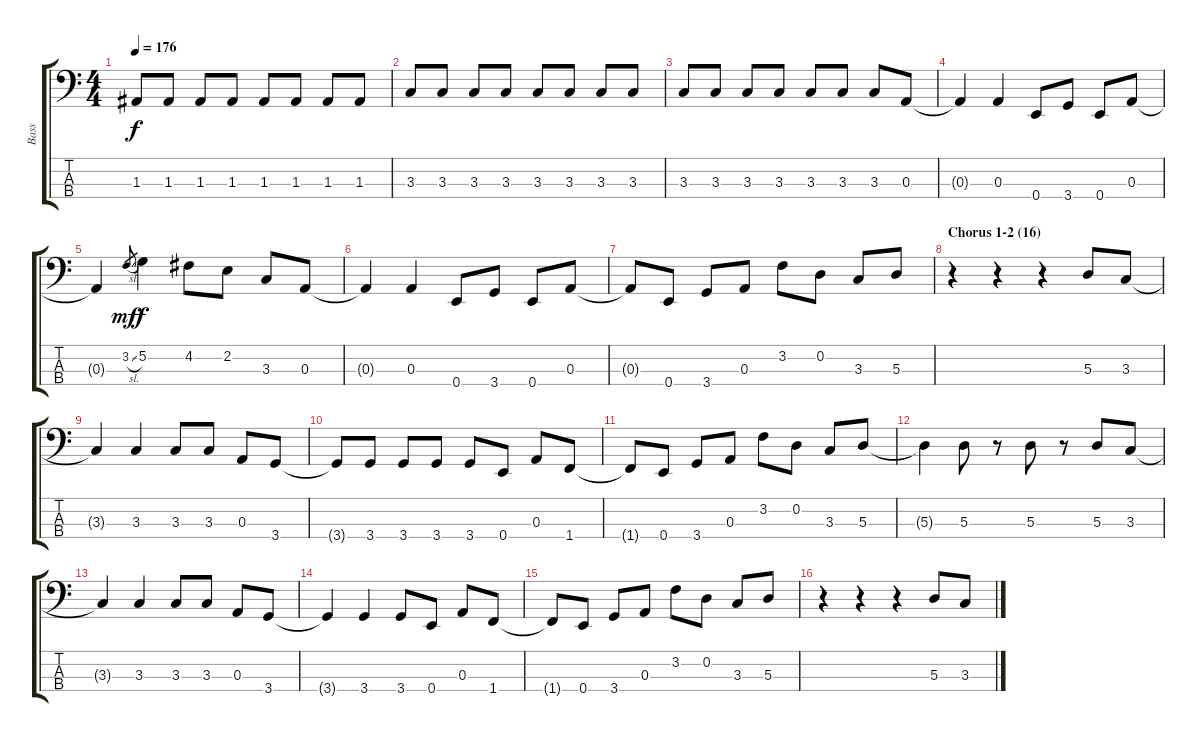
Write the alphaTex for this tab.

\track ("Bass" "Bass") {instrument electricbassfinger}
\staff {score tabs}
\tuning (G2 D2 A1 E1) {hide}
\ts (4 4)
\tempo 176
\clef f4
\ks c
1.3.8{dy f} 1.3.8 1.3.8 1.3.8 1.3.8 1.3.8 1.3.8 1.3.8 |
3.3.8 3.3.8 3.3.8 3.3.8 3.3.8 3.3.8 3.3.8 3.3.8 |
3.3.8 3.3.8 3.3.8 3.3.8 3.3.8 3.3.8 3.3.8 0.3.8 |
0.3{t}.4 0.3.4 0.4.8 3.4.8 0.4.8 0.3.8 |
0.3{t}.4 3.2{sl}.8{gr dy mf} 5.2.4{dy f} 4.2.8 2.2.8 3.3.8 0.3.8 |
0.3{t}.4 0.3.4 0.4.8 3.4.8 0.4.8 0.3.8 |
0.3{t}.8 0.4.8 3.4.8 0.3.8 3.2.8 0.2.8 3.3.8 5.3.8 |
\section ("" "Chorus 1-2 (16)")
r.4 r.4 r.4 5.3.8 3.3.8 |
3.3{t}.4 3.3.4 3.3.8 3.3.8 0.3.8 3.4.8 |
3.4{t}.8 3.4.8 3.4.8 3.4.8 3.4.8 0.4.8 0.3.8 1.4.8 |
1.4{t}.8 0.4.8 3.4.8 0.3.8 3.2.8 0.2.8 3.3.8 5.3.8 |
5.3{t}.4 5.3.8 r.8 5.3.8 r.8 5.3.8 3.3.8 |
3.3{t}.4 3.3.4 3.3.8 3.3.8 0.3.8 3.4.8 |
3.4{t}.4 3.4.4 3.4.8 0.4.8 0.3.8 1.4.8 |
1.4{t}.8 0.4.8 3.4.8 0.3.8 3.2.8 0.2.8 3.3.8 5.3.8 |
r.4 r.4 r.4 5.3.8 3.3.8
